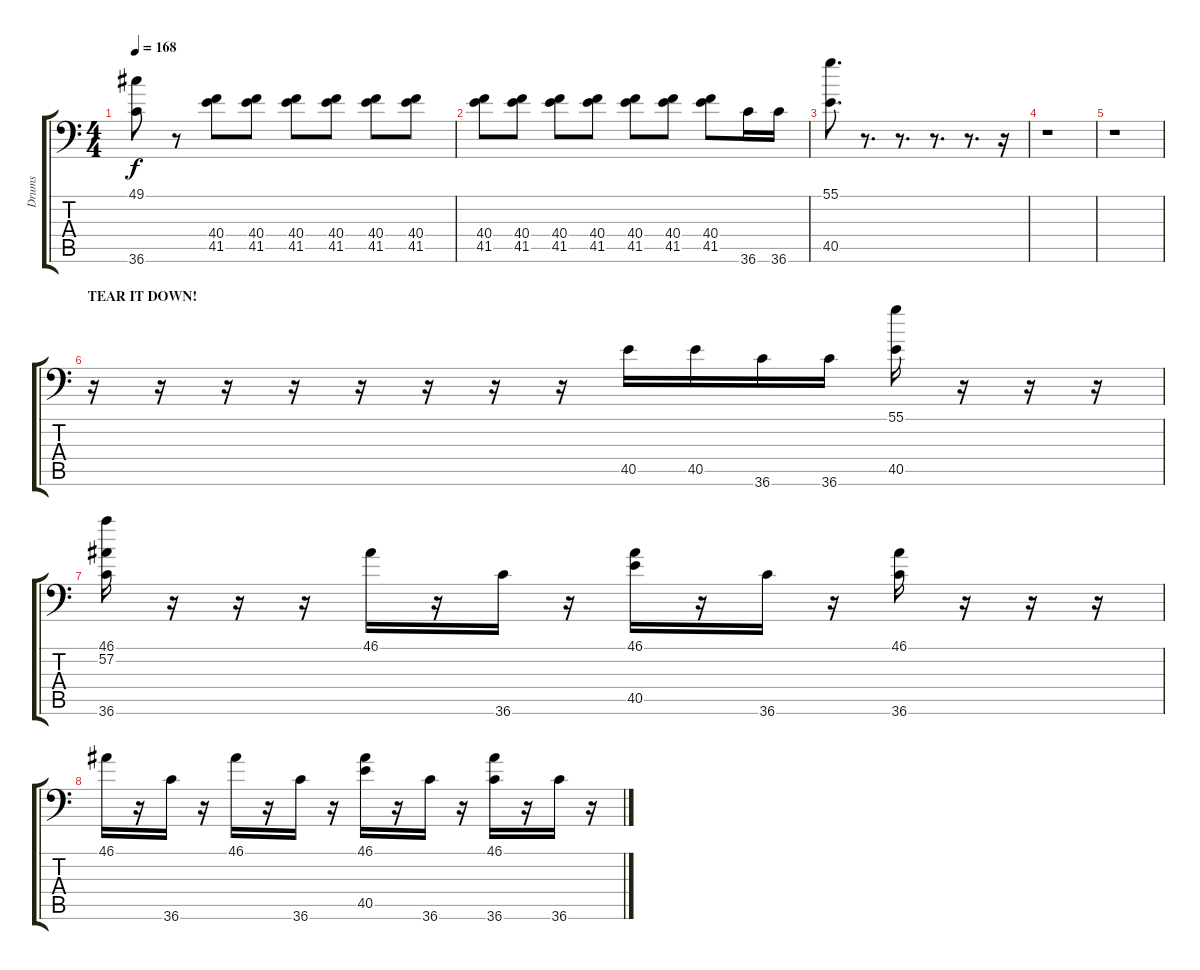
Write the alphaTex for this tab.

\track ("Drums" "Drums") {instrument acousticgrandpiano}
\staff {score tabs}
\tuning (C-1 C-1 C-1 C-1 C-1 C-1) {hide}
\ts (4 4)
\tempo 168
\clef f4
\ks c
(49.1 36.6).8{dy f} r.8 (40.4 41.5).8 (40.4 41.5).8 (40.4 41.5).8 (40.4 41.5).8 (40.4 41.5).8 (40.4 41.5).8 |
(40.4 41.5).8 (40.4 41.5).8 (40.4 41.5).8 (40.4 41.5).8 (40.4 41.5).8 (40.4 41.5).8 (40.4 41.5).8 36.6.16 36.6.16 |
(55.1 40.5).8{d} r.8{d} r.8{d} r.8{d} r.8{d} r.16 |
r.1 |
r.1 |
\section ("" "TEAR IT DOWN!")
r.16 r.16 r.16 r.16 r.16 r.16 r.16 r.16 40.5.16 40.5.16 36.6.16 36.6.16 (55.1 40.5).16 r.16 r.16 r.16 |
(46.1 57.2 36.6).16 r.16 r.16 r.16 46.1.16 r.16 36.6.16 r.16 (46.1 40.5).16 r.16 36.6.16 r.16 (46.1 36.6).16 r.16 r.16 r.16 |
46.1.16 r.16 36.6.16 r.16 46.1.16 r.16 36.6.16 r.16 (46.1 40.5).16 r.16 36.6.16 r.16 (46.1 36.6).16 r.16 36.6.16 r.16
